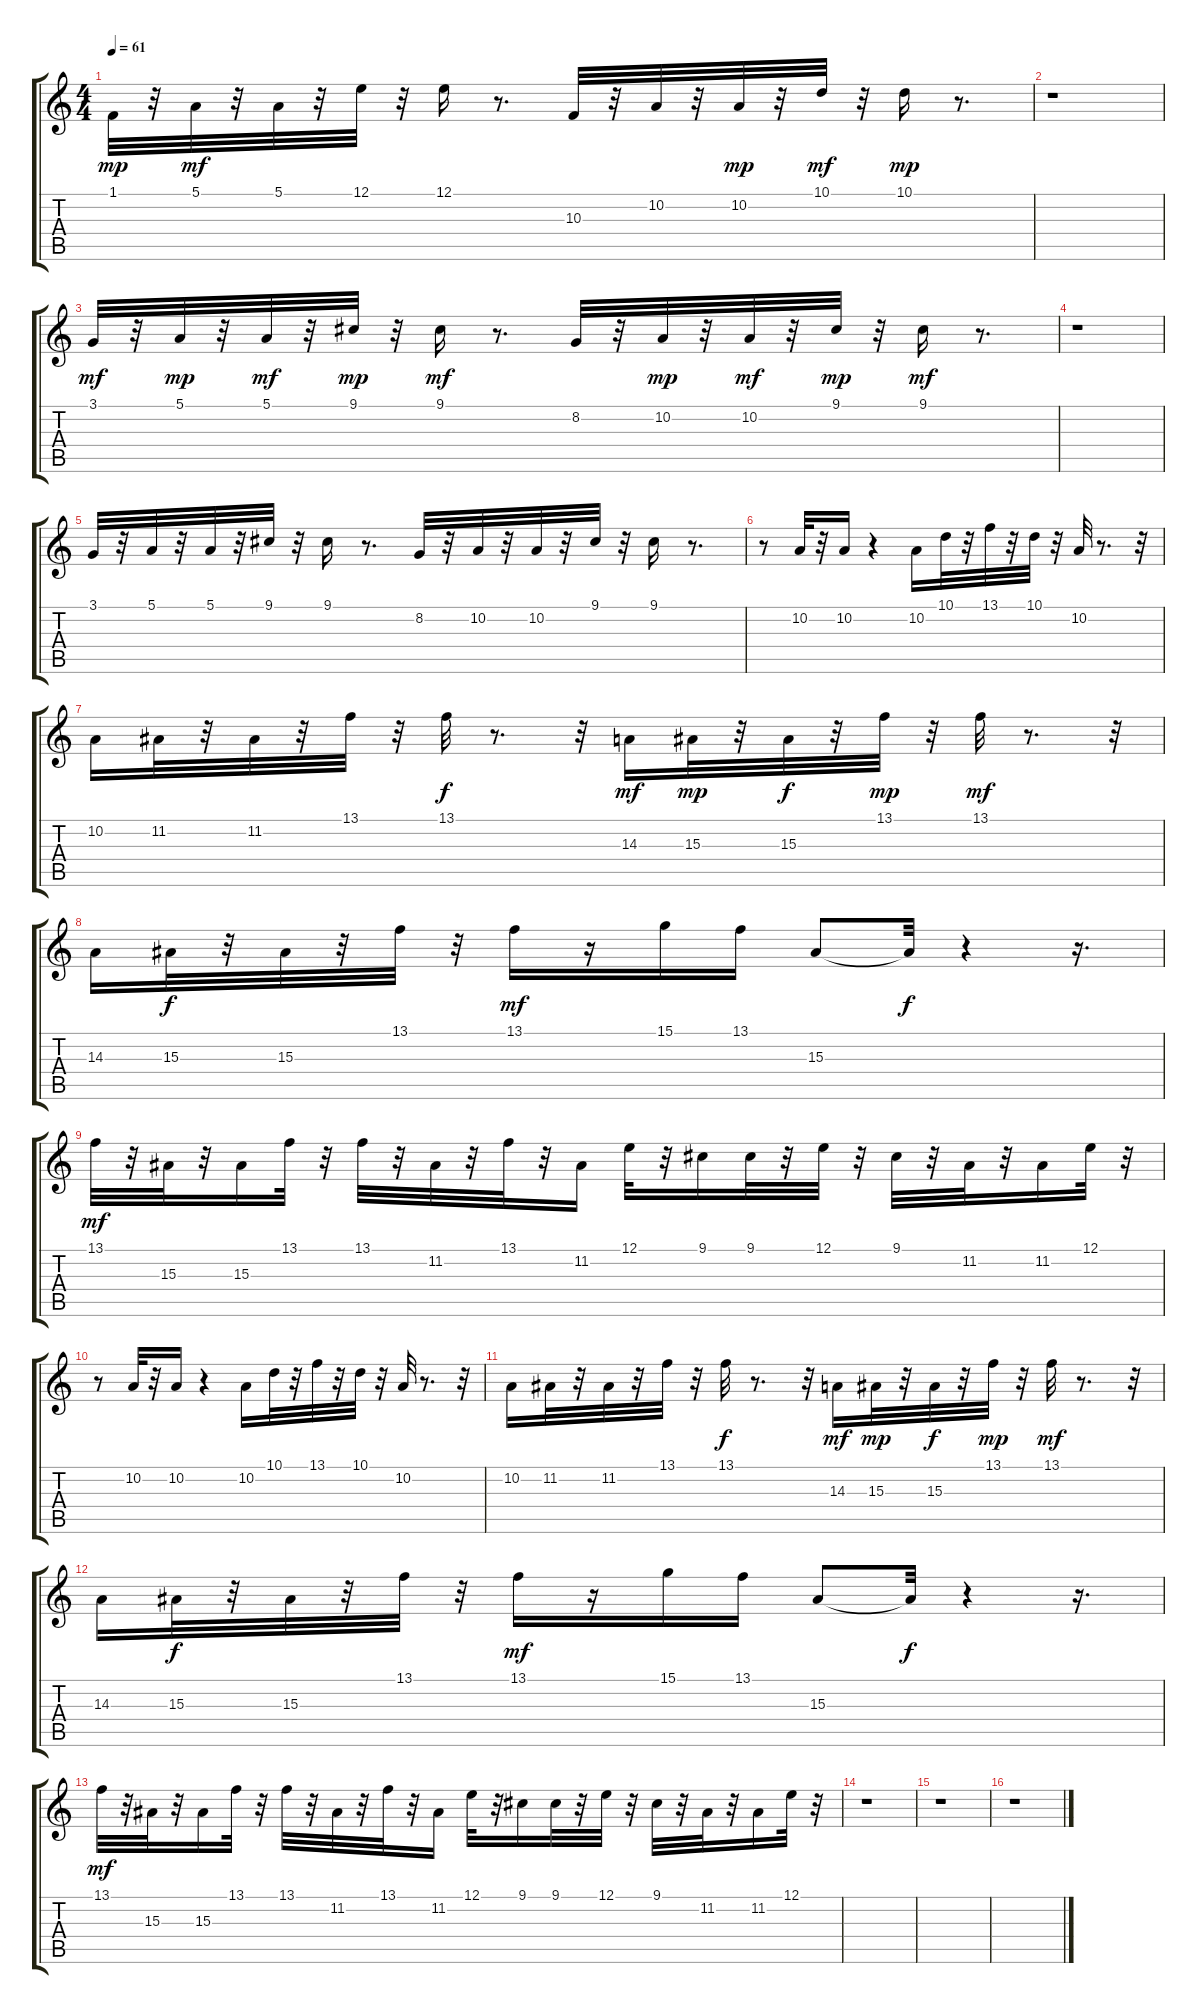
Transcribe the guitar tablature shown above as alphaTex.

\track "" {instrument stringensemble1}
\staff {score tabs}
\tuning (E4 B3 G3 D3 A2 E2) {hide}
\ts (4 4)
\tempo 61
\clef g2
\ks c
1.1.32{dy mp} r.32 5.1.32{dy mf} r.32 5.1.32 r.32 12.1.32 r.32 12.1.16 r.8{d} 10.3.32 r.32 10.2.32 r.32 10.2.32{dy mp} r.32 10.1.32{dy mf} r.32 10.1.16{dy mp} r.8{d} |
r.1 |
3.1.32{dy mf} r.32 5.1.32{dy mp} r.32 5.1.32{dy mf} r.32 9.1.32{dy mp} r.32 9.1.16{dy mf} r.8{d} 8.2.32 r.32 10.2.32{dy mp} r.32 10.2.32{dy mf} r.32 9.1.32{dy mp} r.32 9.1.16{dy mf} r.8{d} |
r.1 |
3.1.32 r.32 5.1.32 r.32 5.1.32 r.32 9.1.32 r.32 9.1.16 r.8{d} 8.2.32 r.32 10.2.32 r.32 10.2.32 r.32 9.1.32 r.32 9.1.16 r.8{d} |
r.8 10.2.32 r.32 10.2.16 r.4 10.2.16 10.1.32 r.32 13.1.32 r.32 10.1.32 r.32 10.2.32 r.8{d} r.32 |
10.2.16 11.2.32 r.32 11.2.32 r.32 13.1.32 r.32 13.1.32{dy f} r.8{d} r.32 14.3.16{dy mf} 15.3.32{dy mp} r.32 15.3.32{dy f} r.32 13.1.32{dy mp} r.32 13.1.32{dy mf} r.8{d} r.32 |
14.3.16 15.3.32{dy f} r.32 15.3.32 r.32 13.1.32 r.32 13.1.16{dy mf} r.16 15.1.16 13.1.16 15.3.8 15.3{t}.32{dy f} r.4 r.16{d} |
13.1.32{dy mf} r.32 15.3.32 r.32 15.3.16 13.1.32 r.32 13.1.32 r.32 11.2.32 r.32 13.1.32 r.32 11.2.16 12.1.32 r.32 9.1.16 9.1.32 r.32 12.1.32 r.32 9.1.32 r.32 11.2.32 r.32 11.2.16 12.1.32 r.32 |
r.8 10.2.32 r.32 10.2.16 r.4 10.2.16 10.1.32 r.32 13.1.32 r.32 10.1.32 r.32 10.2.32 r.8{d} r.32 |
10.2.16 11.2.32 r.32 11.2.32 r.32 13.1.32 r.32 13.1.32{dy f} r.8{d} r.32 14.3.16{dy mf} 15.3.32{dy mp} r.32 15.3.32{dy f} r.32 13.1.32{dy mp} r.32 13.1.32{dy mf} r.8{d} r.32 |
14.3.16 15.3.32{dy f} r.32 15.3.32 r.32 13.1.32 r.32 13.1.16{dy mf} r.16 15.1.16 13.1.16 15.3.8 15.3{t}.32{dy f} r.4 r.16{d} |
13.1.32{dy mf} r.32 15.3.32 r.32 15.3.16 13.1.32 r.32 13.1.32 r.32 11.2.32 r.32 13.1.32 r.32 11.2.16 12.1.32 r.32 9.1.16 9.1.32 r.32 12.1.32 r.32 9.1.32 r.32 11.2.32 r.32 11.2.16 12.1.32 r.32 |
r.1 |
r.1 |
r.1
